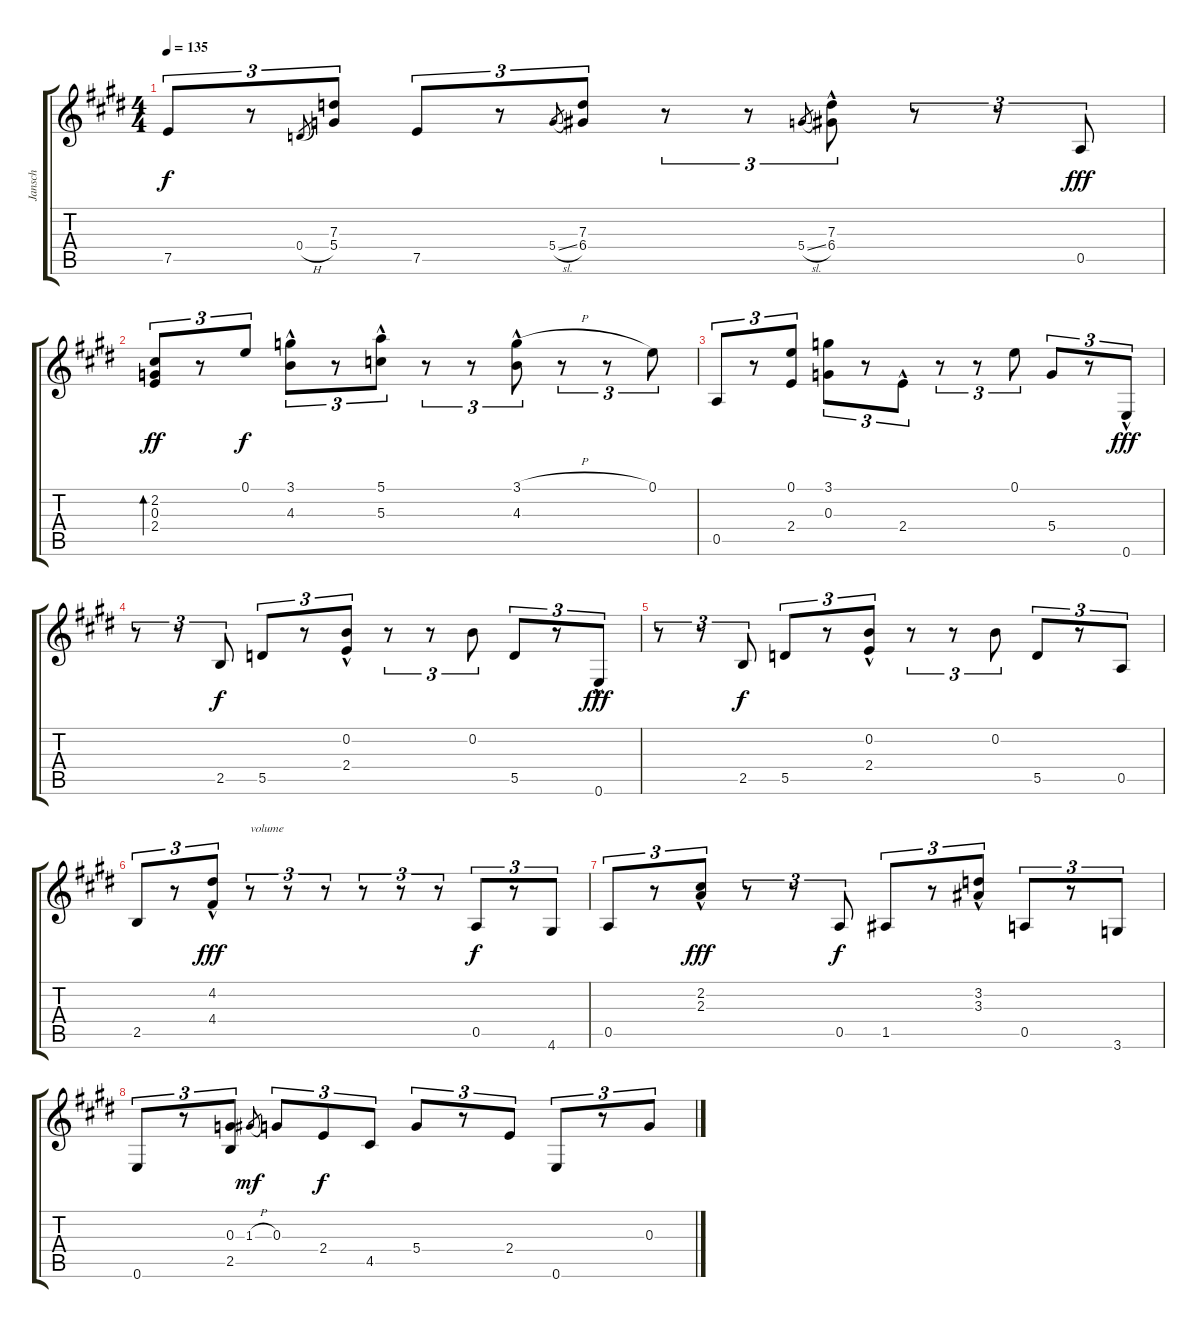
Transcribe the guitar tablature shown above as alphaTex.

\track ("Jansch" "Jansch") {instrument acousticguitarnylon}
\staff {score tabs}
\tuning (E4 B3 G3 D3 A2 E2) {hide}
\ts (4 4)
\tempo 135
\clef g2
\ks e
7.5.8{tu (3 2) dy f} r.8{tu (3 2)} 0.4{h}.8{gr} (7.3 5.4).8{tu (3 2)} 7.5.8{tu (3 2)} r.8{tu (3 2)} 5.4{sl}.8{gr} (7.3 6.4).8{tu (3 2)} r.8{tu (3 2)} r.8{tu (3 2)} 5.4{sl}.8{gr} (7.3{hac} 6.4{hac}).8{tu (3 2)} r.8{tu (3 2)} r.8{tu (3 2)} 0.5.8{tu (3 2) dy fff} |
(2.2 0.3 2.4).8{tu (3 2) bd 60 dy ff} r.8{tu (3 2)} 0.1.8{tu (3 2) dy f} (3.1 4.3{hac}).8{tu (3 2)} r.8{tu (3 2)} (5.1{hac} 5.3{hac}).8{tu (3 2)} r.8{tu (3 2)} r.8{tu (3 2)} (3.1{h hac} 4.3{hac}).8{tu (3 2)} r.8{tu (3 2)} r.8{tu (3 2)} 0.1.8{tu (3 2)} |
0.5.8{tu (3 2)} r.8{tu (3 2)} (0.1 2.4).8{tu (3 2)} (3.1 0.3).8{tu (3 2)} r.8{tu (3 2)} 2.4{hac}.8{tu (3 2)} r.8{tu (3 2)} r.8{tu (3 2)} 0.1.8{tu (3 2)} 5.4.8{tu (3 2)} r.8{tu (3 2)} 0.6{hac}.8{tu (3 2) dy fff} |
r.8{tu (3 2)} r.8{tu (3 2)} 2.5.8{tu (3 2) dy f} 5.5.8{tu (3 2)} r.8{tu (3 2)} (0.2{hac} 2.4{hac}).8{tu (3 2)} r.8{tu (3 2)} r.8{tu (3 2)} 0.2.8{tu (3 2)} 5.5.8{tu (3 2)} r.8{tu (3 2)} 0.6{hac}.8{tu (3 2) dy fff} |
r.8{tu (3 2)} r.8{tu (3 2)} 2.5.8{tu (3 2) dy f} 5.5.8{tu (3 2)} r.8{tu (3 2)} (0.2{hac} 2.4{hac}).8{tu (3 2)} r.8{tu (3 2)} r.8{tu (3 2)} 0.2.8{tu (3 2)} 5.5.8{tu (3 2)} r.8{tu (3 2)} 0.5.8{tu (3 2)} |
2.5.8{tu (3 2)} r.8{tu (3 2)} (4.2{hac} 4.4{hac}).8{tu (3 2) dy fff} r.8{tu (3 2) txt "volume" volume 8} r.8{tu (3 2)} r.8{tu (3 2)} r.8{tu (3 2)} r.8{tu (3 2)} r.8{tu (3 2)} 0.5.8{tu (3 2) dy f volume 16} r.8{tu (3 2)} 4.6.8{tu (3 2)} |
0.5.8{tu (3 2)} r.8{tu (3 2)} (2.2{hac} 2.3{hac}).8{tu (3 2) dy fff} r.8{tu (3 2)} r.8{tu (3 2)} 0.5.8{tu (3 2) dy f} 1.5.8{tu (3 2)} r.8{tu (3 2)} (3.2{hac} 3.3{hac}).8{tu (3 2)} 0.5.8{tu (3 2)} r.8{tu (3 2)} 3.6.8{tu (3 2)} |
0.6.8{tu (3 2)} r.8{tu (3 2)} (0.3 2.5).8{tu (3 2)} 1.3{h}.8{gr dy mf} 0.3.8{tu (3 2)} 2.4.8{tu (3 2) dy f} 4.5.8{tu (3 2)} 5.4.8{tu (3 2)} r.8{tu (3 2)} 2.4.8{tu (3 2)} 0.6.8{tu (3 2)} r.8{tu (3 2)} 0.3{h}.8{tu (3 2)}
